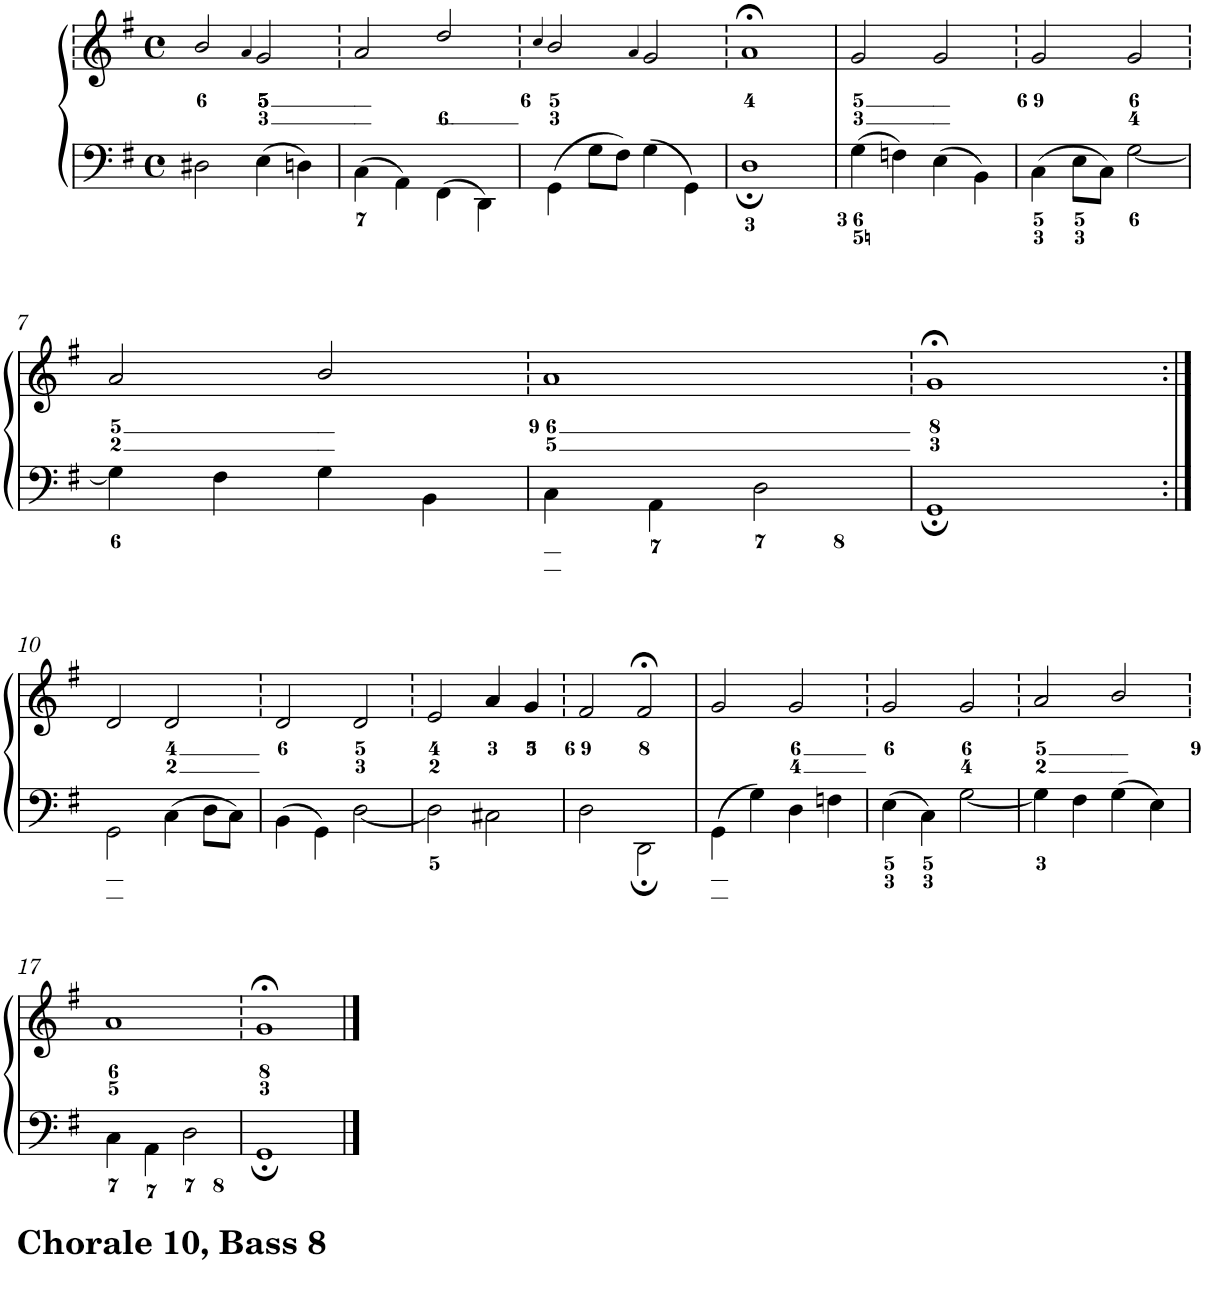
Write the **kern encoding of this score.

**kern	**kern
*part1	*part1
*staff2	*staff1
*I"Piano	*
*I'Pno.	*
*clefF4	*clefG2
*k[f#]	*k[f#]
*G:	*G:
*M4/4	*M4/4
*met(c)	*met(c)
=1	=1
2D#X\	2b/
.	4qa/
4E\	2g/
4Dn\	.
=2	=2
4C\	2a/
4AA\	.
4FF#\	2dd/
4DD\	.
=3	=3
.	4qcc/
4GG\	2b/
8G\L	.
8F#\J	.
.	4qa/
4G\	2g/
4GG\	.
=4	=4
1D;	1a;<
=5	=5
4G\	2g/
4Fn\	.
4E\	2g/
4BB\	.
=6	=6
4C\	2g/
8E\L	.
8C\J	.
[<2G\	2g/
!!LO:LB:g=z
=7	=7
4G\]	2a/
4F#\	.
4G\	2b/
4BB\	.
=8	=8
4C\	1a
4AA\	.
2D\	.
=9	=9
1GG;	1g;<
!!LO:LB:g=z
=10:|!	=10:|!
2GG\	2d/
4C\	2d/
8D\L	.
8C\J	.
=11	=11
4BB\	2d/
4GG\	.
[<2D\	2d/
=12	=12
2D\]	2e/
2C#X\	4a/
.	4g/
=13	=13
2D\	2f#/
2DD;\	2f#;</
=14	=14
4GG\	2g/
4G\	.
4D\	2g/
4Fn\	.
=15	=15
4E\	2g/
4C\	.
[<2G\	2g/
=16	=16
4G\]	2a/
4F#\	.
4G\	2b/
4E\	.
!!LO:LB:g=z
=17	=17
4C\	1a
4AA\	.
2D\	.
=18	=18
1GG;	1g;<
==	==
*-	*-
